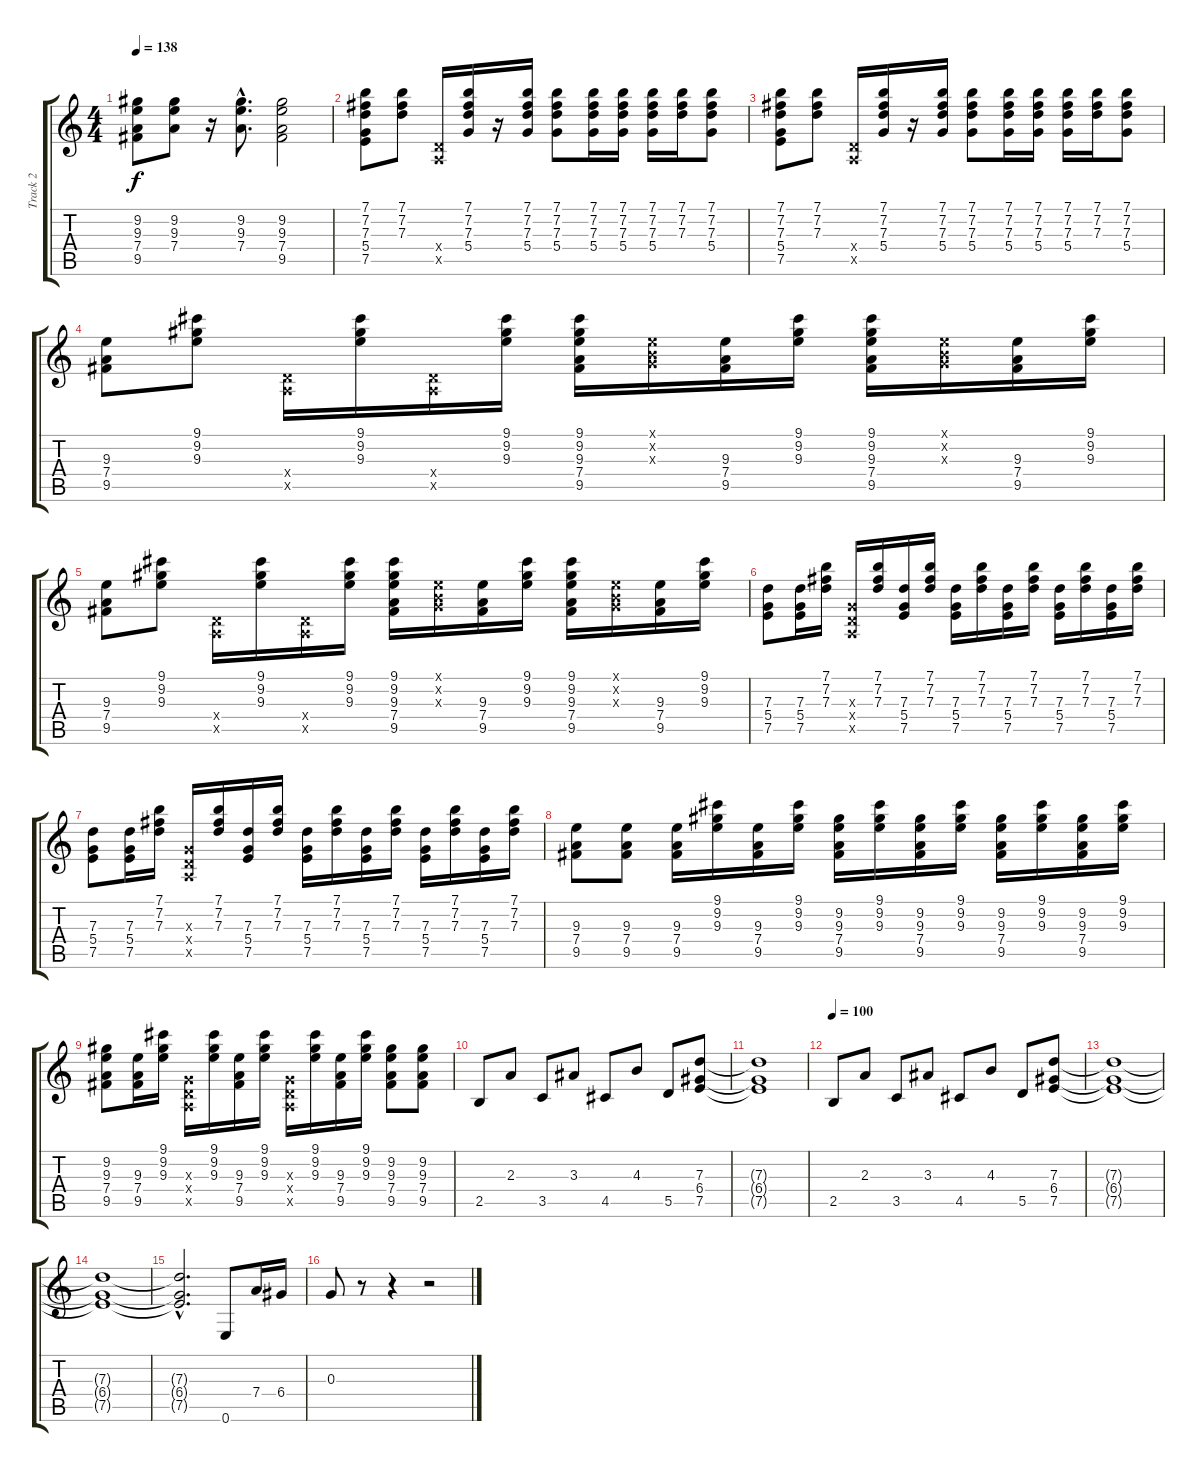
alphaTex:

\track ("Track 2" "Track 2") {instrument distortionguitar}
\staff {score tabs}
\tuning (E4 B3 G3 D3 A2 E2) {hide}
\ts (4 4)
\tempo 138
\clef g2
\ks c
(9.2{t} 9.3{t} 7.4{t} 9.5{t}).8{dy f} (9.2 9.3 7.4).8 r.16 (9.2{hac} 9.3{hac} 7.4{hac}).8{d} (9.2 9.3 7.4 9.5).2 |
(7.1 7.2 7.3 5.4 7.5).8 (7.1 7.2 7.3).8 (0.4{x} 0.5{x}).16 (7.1 7.2 7.3 5.4).16 r.16 (7.1 7.2 7.3 5.4).16 (7.1 7.2 7.3 5.4).8 (7.1 7.2 7.3 5.4).16 (7.1 7.2 7.3 5.4).16 (7.1 7.2 7.3 5.4).16 (7.1 7.2 7.3).16 (7.1 7.2 7.3 5.4).8 |
(7.1 7.2 7.3 5.4 7.5).8 (7.1 7.2 7.3).8 (0.4{x} 0.5{x}).16 (7.1 7.2 7.3 5.4).16 r.16 (7.1 7.2 7.3 5.4).16 (7.1 7.2 7.3 5.4).8 (7.1 7.2 7.3 5.4).16 (7.1 7.2 7.3 5.4).16 (7.1 7.2 7.3 5.4).16 (7.1 7.2 7.3).16 (7.1 7.2 7.3 5.4).8 |
(9.3 7.4 9.5).8 (9.1 9.2 9.3).8 (0.4{x} 0.5{x}).16 (9.1 9.2 9.3).16 (0.4{x} 0.5{x}).16 (9.1 9.2 9.3).16 (9.1 9.2 9.3 7.4 9.5).16 (0.1{x} 0.2{x} 0.3{x}).16 (9.3 7.4 9.5).16 (9.1 9.2 9.3).16 (9.1 9.2 9.3 7.4 9.5).16 (0.1{x} 0.2{x} 0.3{x}).16 (9.3 7.4 9.5).16 (9.1 9.2 9.3).16 |
(9.3 7.4 9.5).8 (9.1 9.2 9.3).8 (0.4{x} 0.5{x}).16 (9.1 9.2 9.3).16 (0.4{x} 0.5{x}).16 (9.1 9.2 9.3).16 (9.1 9.2 9.3 7.4 9.5).16 (0.1{x} 0.2{x} 0.3{x}).16 (9.3 7.4 9.5).16 (9.1 9.2 9.3).16 (9.1 9.2 9.3 7.4 9.5).16 (0.1{x} 0.2{x} 0.3{x}).16 (9.3 7.4 9.5).16 (9.1 9.2 9.3).16 |
(7.3 5.4 7.5).8 (7.3 5.4 7.5).16 (7.1 7.2 7.3).16 (0.3{x} 0.4{x} 0.5{x}).16 (7.1 7.2 7.3).16 (7.3 5.4 7.5).16 (7.1 7.2 7.3).16 (7.3 5.4 7.5).16 (7.1 7.2 7.3).16 (7.3 5.4 7.5).16 (7.1 7.2 7.3).16 (7.3 5.4 7.5).16 (7.1 7.2 7.3).16 (7.3 5.4 7.5).16 (7.1 7.2 7.3).16 |
(7.3 5.4 7.5).8 (7.3 5.4 7.5).16 (7.1 7.2 7.3).16 (0.3{x} 0.4{x} 0.5{x}).16 (7.1 7.2 7.3).16 (7.3 5.4 7.5).16 (7.1 7.2 7.3).16 (7.3 5.4 7.5).16 (7.1 7.2 7.3).16 (7.3 5.4 7.5).16 (7.1 7.2 7.3).16 (7.3 5.4 7.5).16 (7.1 7.2 7.3).16 (7.3 5.4 7.5).16 (7.1 7.2 7.3).16 |
(9.3 7.4 9.5).8 (9.3 7.4 9.5).8 (9.3 7.4 9.5).16 (9.1 9.2 9.3).16 (9.3 7.4 9.5).16 (9.1 9.2 9.3).16 (9.2 9.3 7.4 9.5).16 (9.1 9.2 9.3).16 (9.2 9.3 7.4 9.5).16 (9.1 9.2 9.3).16 (9.2 9.3 7.4 9.5).16 (9.1 9.2 9.3).16 (9.2 9.3 7.4 9.5).16 (9.1 9.2 9.3).16 |
(9.2 9.3 7.4 9.5).8 (9.3 7.4 9.5).16 (9.1 9.2 9.3).16 (0.3{x} 0.4{x} 0.5{x}).16 (9.1 9.2 9.3).16 (9.3 7.4 9.5).16 (9.1 9.2 9.3).16 (0.3{x} 0.4{x} 0.5{x}).16 (9.1 9.2 9.3).16 (9.3 7.4 9.5).16 (9.1 9.2 9.3).16 (9.2 9.3 7.4 9.5).8 (9.2 9.3 7.4 9.5).8 |
2.5.8 2.3.8 3.5.8 3.3.8 4.5.8 4.3.8 5.5.8 (7.3 6.4 7.5).8 |
(7.3{t} 6.4{t} 7.5{t}).1 |
\tempo 100
2.5.8 2.3.8 3.5.8 3.3.8 4.5.8 4.3.8 5.5.8 (7.3 6.4 7.5).8 |
(7.3{t} 6.4{t} 7.5{t}).1 |
(7.3{t} 6.4{t} 7.5{t}).1 |
(7.3{hac t} 6.4{hac t} 7.5{hac t}).2{d} 0.6.8 7.4.16 6.4.16 |
0.3.8 r.8 r.4 r.2
